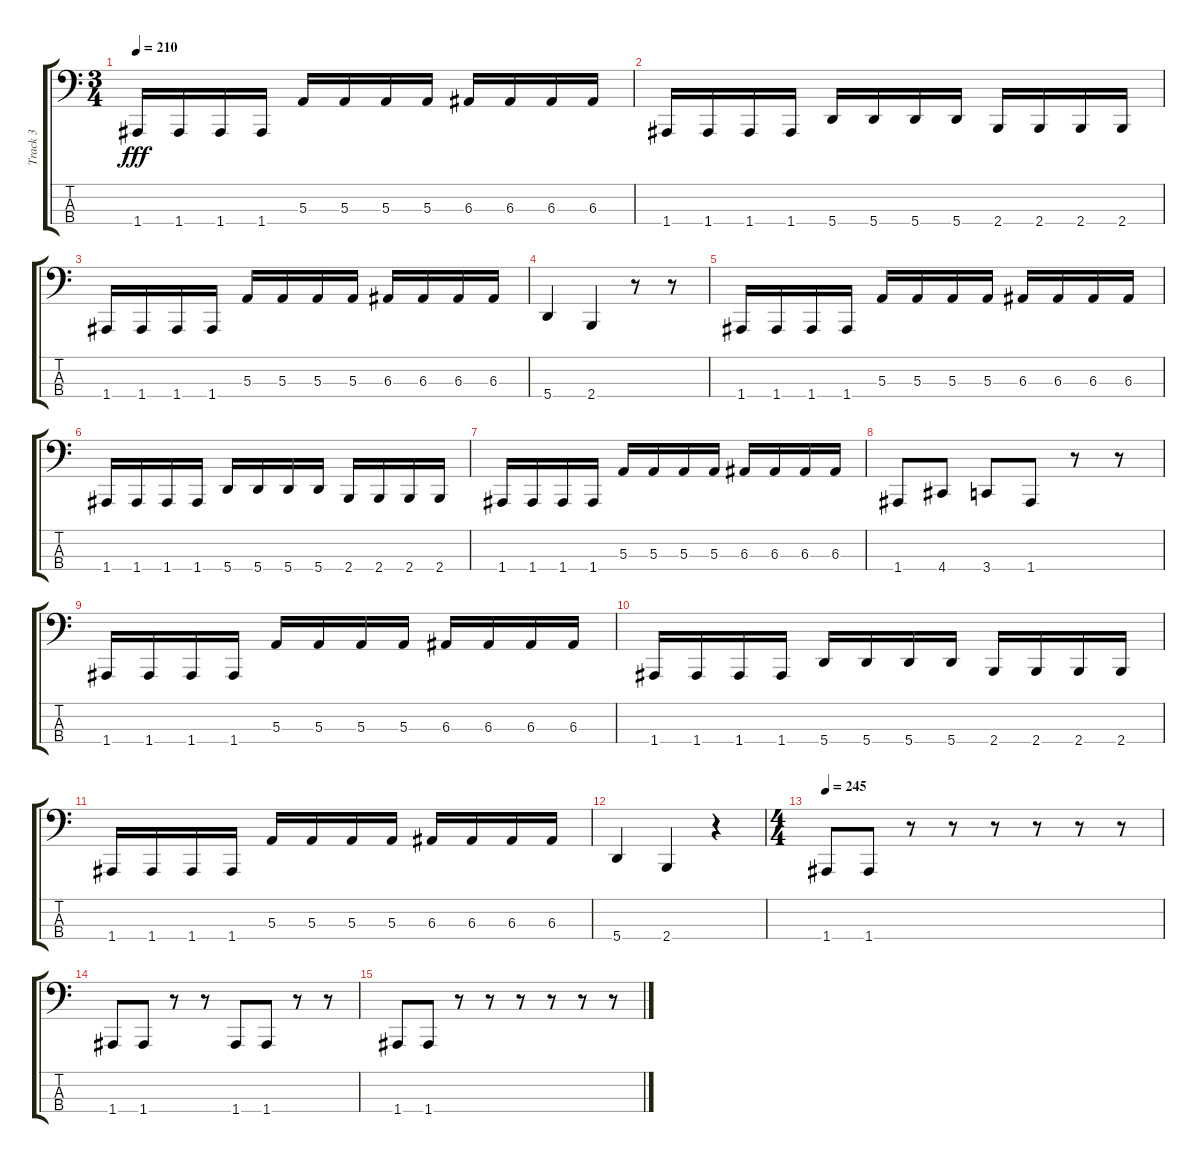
\track ("Track 3" "Track 3") {instrument electricbassfinger}
\staff {score tabs}
\tuning (D2 A1 E1 A0) {hide}
\ts (3 4)
\tempo 210
\clef f4
\ks c
1.4.16{dy fff} 1.4.16 1.4.16 1.4.16 5.3.16 5.3.16 5.3.16 5.3.16 6.3.16 6.3.16 6.3.16 6.3.16 |
1.4.16 1.4.16 1.4.16 1.4.16 5.4.16 5.4.16 5.4.16 5.4.16 2.4.16 2.4.16 2.4.16 2.4.16 |
1.4.16 1.4.16 1.4.16 1.4.16 5.3.16 5.3.16 5.3.16 5.3.16 6.3.16 6.3.16 6.3.16 6.3.16 |
5.4.4 2.4.4 r.8 r.8 |
1.4.16 1.4.16 1.4.16 1.4.16 5.3.16 5.3.16 5.3.16 5.3.16 6.3.16 6.3.16 6.3.16 6.3.16 |
1.4.16 1.4.16 1.4.16 1.4.16 5.4.16 5.4.16 5.4.16 5.4.16 2.4.16 2.4.16 2.4.16 2.4.16 |
1.4.16 1.4.16 1.4.16 1.4.16 5.3.16 5.3.16 5.3.16 5.3.16 6.3.16 6.3.16 6.3.16 6.3.16 |
1.4.8 4.4.8 3.4.8 1.4.8 r.8 r.8 |
1.4.16 1.4.16 1.4.16 1.4.16 5.3.16 5.3.16 5.3.16 5.3.16 6.3.16 6.3.16 6.3.16 6.3.16 |
1.4.16 1.4.16 1.4.16 1.4.16 5.4.16 5.4.16 5.4.16 5.4.16 2.4.16 2.4.16 2.4.16 2.4.16 |
1.4.16 1.4.16 1.4.16 1.4.16 5.3.16 5.3.16 5.3.16 5.3.16 6.3.16 6.3.16 6.3.16 6.3.16 |
5.4.4 2.4.4 r.4 |
\ts (4 4)
\tempo 245
1.4.8 1.4.8 r.8 r.8 r.8 r.8 r.8 r.8 |
1.4.8 1.4.8 r.8 r.8 1.4.8 1.4.8 r.8 r.8 |
1.4.8 1.4.8 r.8 r.8 r.8 r.8 r.8 r.8
